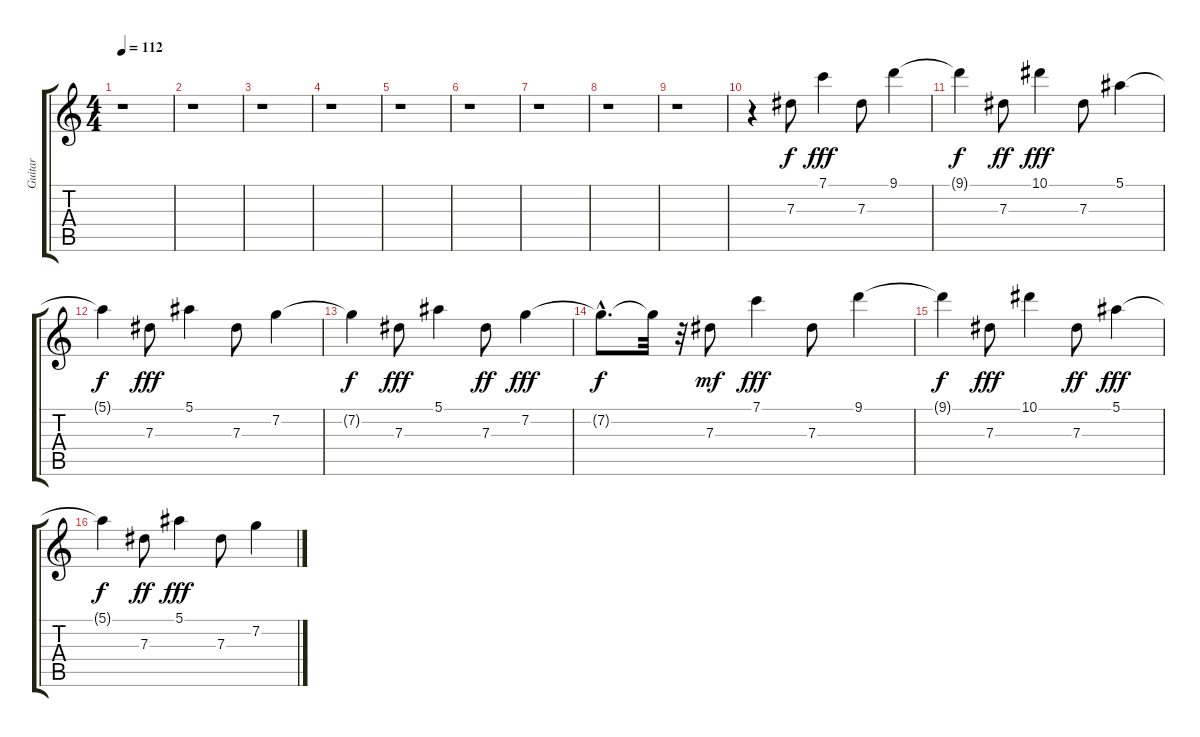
\track ("Guitar" "Guitar") {instrument electricguitarclean}
\staff {score tabs}
\tuning (F4 C4 Ab3 Eb3 Bb2 F2) {hide}
\ts (4 4)
\tempo 112
\clef g2
\ks c
r.1{dy fff} |
r.1 |
r.1 |
r.1 |
r.1 |
r.1 |
r.1 |
r.1 |
r.1 |
r.4 7.3.8{dy f} 7.1.4{dy fff} 7.3.8 9.1.4 |
9.1{t}.4{dy f} 7.3.8{dy ff} 10.1.4{dy fff} 7.3.8 5.1.4 |
5.1{t}.4{dy f} 7.3.8{dy fff} 5.1.4 7.3.8 7.2.4 |
7.2{t}.4{dy f} 7.3.8{dy fff} 5.1.4 7.3.8{dy ff} 7.2.4{dy fff} |
7.2{hac t}.8{d dy f} 7.2{t}.32 r.32 7.3.8{dy mf} 7.1.4{dy fff} 7.3.8 9.1.4 |
9.1{t}.4{dy f} 7.3.8{dy fff} 10.1.4 7.3.8{dy ff} 5.1.4{dy fff} |
5.1{t}.4{dy f} 7.3.8{dy ff} 5.1.4{dy fff} 7.3.8 7.2.4
